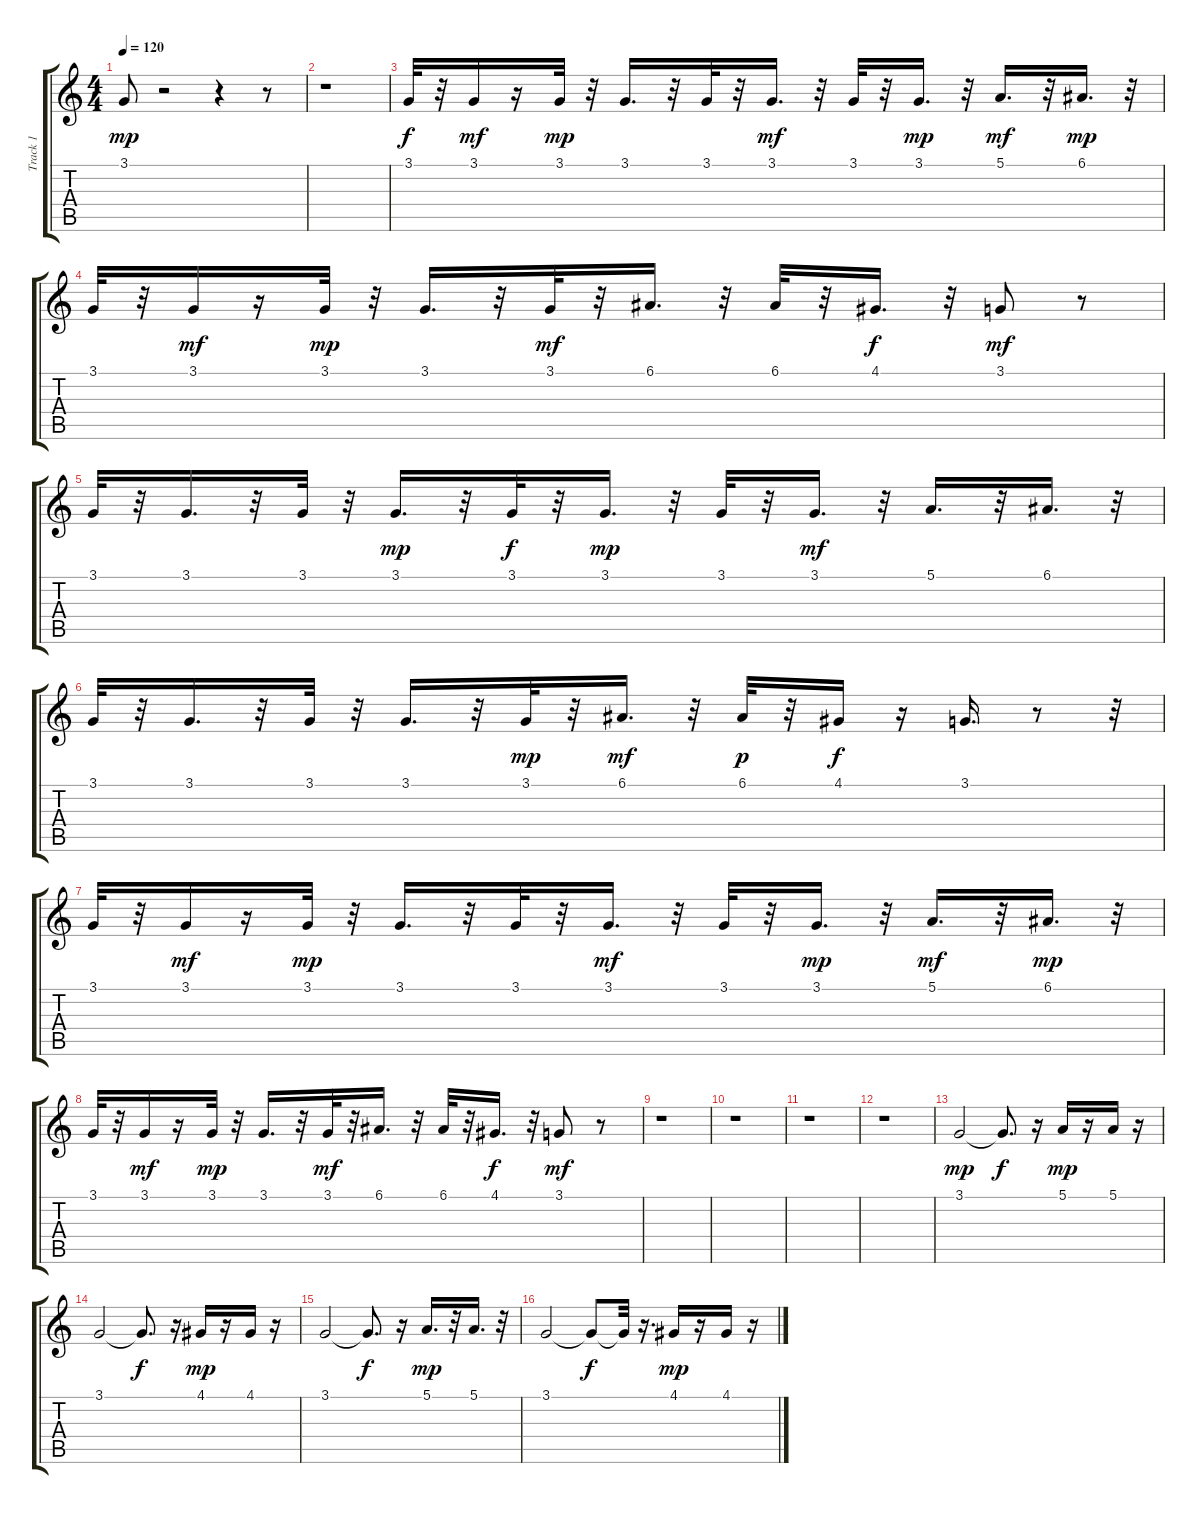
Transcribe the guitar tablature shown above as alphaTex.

\track ("Track 1" "Track 1") {instrument lead1square}
\staff {score tabs}
\tuning (E4 B3 G3 D3 A2 E2) {hide}
\ts (4 4)
\tempo 120
\clef g2
\ks c
3.1.8{dy mp} r.2 r.4 r.8 |
r.1 |
3.1.32{dy f instrument synthbrass2} r.32 3.1.16{dy mf} r.16 3.1.32{dy mp} r.32 3.1.16{d} r.32 3.1.32 r.32 3.1.16{d dy mf} r.32 3.1.32 r.32 3.1.16{d dy mp} r.32 5.1.16{d dy mf} r.32 6.1.16{d dy mp} r.32 |
3.1.32 r.32 3.1.16{dy mf} r.16 3.1.32{dy mp} r.32 3.1.16{d} r.32 3.1.32{dy mf} r.32 6.1.16{d} r.32 6.1.32 r.32 4.1.16{d dy f} r.32 3.1.8{dy mf} r.8 |
3.1.32 r.32 3.1.16{d} r.32 3.1.32 r.32 3.1.16{d dy mp} r.32 3.1.32{dy f} r.32 3.1.16{d dy mp} r.32 3.1.32 r.32 3.1.16{d dy mf} r.32 5.1.16{d} r.32 6.1.16{d} r.32 |
3.1.32 r.32 3.1.16{d} r.32 3.1.32 r.32 3.1.16{d} r.32 3.1.32{dy mp} r.32 6.1.16{d dy mf} r.32 6.1.32{dy p} r.32 4.1.16{dy f} r.16 3.1.16{d} r.8 r.32 |
3.1.32 r.32 3.1.16{dy mf} r.16 3.1.32{dy mp} r.32 3.1.16{d} r.32 3.1.32 r.32 3.1.16{d dy mf} r.32 3.1.32 r.32 3.1.16{d dy mp} r.32 5.1.16{d dy mf} r.32 6.1.16{d dy mp} r.32 |
3.1.32 r.32 3.1.16{dy mf} r.16 3.1.32{dy mp} r.32 3.1.16{d} r.32 3.1.32{dy mf} r.32 6.1.16{d} r.32 6.1.32 r.32 4.1.16{d dy f} r.32 3.1.8{dy mf} r.8 |
r.1 |
r.1 |
r.1 |
r.1 |
3.1.2{dy mp instrument lead1square} 3.1{t}.8{d dy f} r.16 5.1.16{dy mp} r.16 5.1.16 r.16 |
3.1.2 3.1{t}.8{d dy f} r.16 4.1.16{dy mp} r.16 4.1.16 r.16 |
3.1.2 3.1{t}.8{d dy f} r.16 5.1.16{d dy mp} r.32 5.1.16{d} r.32 |
3.1.2 3.1{t}.8{dy f} 3.1{t}.32 r.16{d} 4.1.16{dy mp} r.16 4.1.16 r.16
